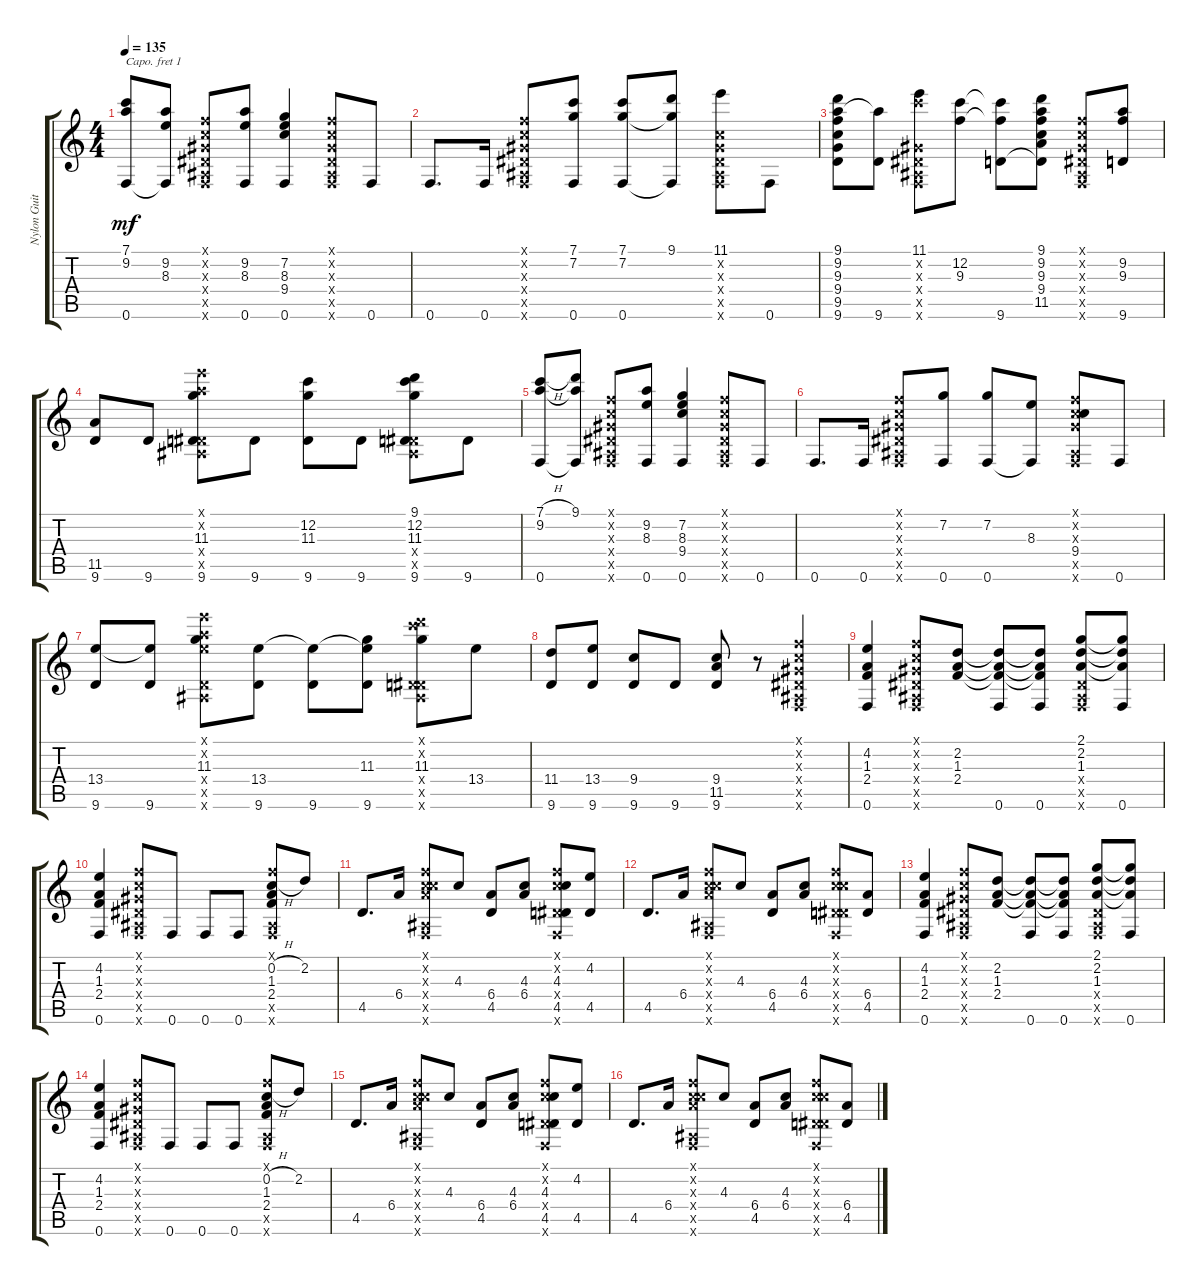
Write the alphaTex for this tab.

\track ("Nylon Guitar" "Nylon Guit") {instrument acousticguitarnylon}
\staff {score tabs}
\capo 1
\tuning (E4 B3 G3 D3 A2 E2) {hide}
\ts (4 4)
\tempo 135
\clef g2
\ks c
(7.1 9.2 0.6).8{dy mf} (9.2 8.3 0.6{t}).8 (0.1{x} 0.2{x} 0.3{x} 0.4{x} 0.5{x} 0.6{x}).8 (9.2 8.3 0.6).8 (7.2 8.3 9.4 0.6).4 (0.1{x} 0.2{x} 0.3{x} 0.4{x} 0.5{x} 0.6{x}).8 0.6.8 |
0.6.8{d} 0.6.16 (0.1{x} 0.2{x} 0.3{x} 0.4{x} 0.5{x} 0.6{x}).8 (7.1 7.2 0.6).8 (7.1 7.2 0.6).8 (9.1 7.2{t} 0.6{t}).8 (11.1 0.2{x} 0.3{x} 0.4{x} 0.5{x} 0.6{x}).8 0.6.8 |
(9.1 9.2 9.3 9.4 9.5 9.6).8 (9.2{t} 9.6).8 (11.1 12.2{x} 0.3{x} 0.4{x} 0.5{x} 0.6{x}).8 (12.2 9.3).8 (12.2{t} 9.3{t} 9.6).8 (9.1 9.2 9.3 9.4 11.5 9.6{t}).8 (0.1{x} 0.2{x} 0.3{x} 0.4{x} 0.5{x} 0.6{x}).8 (9.2 9.3 9.6).8 |
(11.5 9.6).8 9.6.8 (11.1{x} 9.2{x} 11.3 0.4{x} 0.5{x} 9.6).8 9.6.8 (12.2 11.3 9.6).8 9.6.8 (9.1 12.2 11.3 0.4{x} 0.5{x} 9.6).8 9.6.8 |
(7.1{h} 9.2 0.6).8 (9.1 9.2{t} 0.6{t}).8 (0.1{x} 0.2{x} 0.3{x} 0.4{x} 0.5{x} 0.6{x}).8 (9.2 8.3 0.6).8 (7.2 8.3 9.4 0.6).4 (0.1{x} 0.2{x} 0.3{x} 0.4{x} 0.5{x} 0.6{x}).8 0.6.8 |
0.6.8{d} 0.6.16 (0.1{x} 0.2{x} 0.3{x} 0.4{x} 0.5{x} 0.6{x}).8 (7.2 0.6).8 (7.2 0.6).8 (8.3 0.6{t}).8 (0.1{x} 0.2{x} 0.3{x} 9.4 0.5{x} 0.6{x}).8 0.6.8 |
(13.4 9.6).8 (13.4{t} 9.6).8 (11.1{x} 9.2{x} 11.3 13.4{x} 0.5{x} 9.6{x}).8 (13.4 9.6).8 (13.4{t} 9.6).8 (11.3 13.4{t} 9.6).8 (9.1{x} 12.2{x} 11.3 0.4{x} 0.5{x} 9.6{x}).8 13.4.8 |
(11.4 9.6).8 (13.4 9.6).8 (9.4 9.6).8 9.6.8 (9.4 11.5 9.6).8 r.8 (0.1{x} 0.2{x} 0.3{x} 0.4{x} 0.5{x} 0.6{x}).4 |
(4.2 1.3 2.4 0.6).4 (0.1{x} 0.2{x} 0.3{x} 0.4{x} 0.5{x} 0.6{x}).8 (2.2 1.3 2.4).8 (2.2{t} 1.3{t} 2.4{t} 0.6).8 (2.2{t} 1.3{t} 2.4{t} 0.6).8 (2.1 2.2 1.3 0.4{x} 0.5{x} 0.6{x}).8 (2.1{t} 2.2{t} 1.3{t} 0.6).8 |
(4.2 1.3 2.4 0.6).4 (0.1{x} 0.2{x} 0.3{x} 0.4{x} 0.5{x} 0.6{x}).8 0.6.8 0.6.8 0.6.8 (0.1{x} 0.2{h} 1.3 2.4 0.5{x} 0.6{x}).8 2.2.8 |
4.5.8{d} 6.4.16 (0.1{x} 0.2{x} 4.3{x} 6.4{x} 0.5{x} 0.6{x}).8 4.3.8 (6.4 4.5).8 (4.3 6.4).8 (0.1{x} 0.2{x} 4.3 0.4{x} 4.5 0.6{x}).8 (4.2 4.5).8 |
4.5.8{d} 6.4.16 (0.1{x} 0.2{x} 4.3{x} 6.4{x} 0.5{x} 0.6{x}).8 4.3.8 (6.4 4.5).8 (4.3 6.4).8 (0.1{x} 0.2{x} 4.3{x} 0.4{x} 4.5{x} 0.6{x}).8 (6.4 4.5).8 |
(4.2 1.3 2.4 0.6).4 (0.1{x} 0.2{x} 0.3{x} 0.4{x} 0.5{x} 0.6{x}).8 (2.2 1.3 2.4).8 (2.2{t} 1.3{t} 2.4{t} 0.6).8 (2.2{t} 1.3{t} 2.4{t} 0.6).8 (2.1 2.2 1.3 0.4{x} 0.5{x} 0.6{x}).8 (2.1{t} 2.2{t} 1.3{t} 0.6).8 |
(4.2 1.3 2.4 0.6).4 (0.1{x} 0.2{x} 0.3{x} 0.4{x} 0.5{x} 0.6{x}).8 0.6.8 0.6.8 0.6.8 (0.1{x} 0.2{h} 1.3 2.4 0.5{x} 0.6{x}).8 2.2.8 |
4.5.8{d} 6.4.16 (0.1{x} 0.2{x} 4.3{x} 6.4{x} 0.5{x} 0.6{x}).8 4.3.8 (6.4 4.5).8 (4.3 6.4).8 (0.1{x} 0.2{x} 4.3 0.4{x} 4.5 0.6{x}).8 (4.2 4.5).8 |
4.5.8{d} 6.4.16 (0.1{x} 0.2{x} 4.3{x} 6.4{x} 0.5{x} 0.6{x}).8 4.3.8 (6.4 4.5).8 (4.3 6.4).8 (0.1{x} 0.2{x} 4.3{x} 0.4{x} 4.5{x} 0.6{x}).8 (6.4 4.5).8
